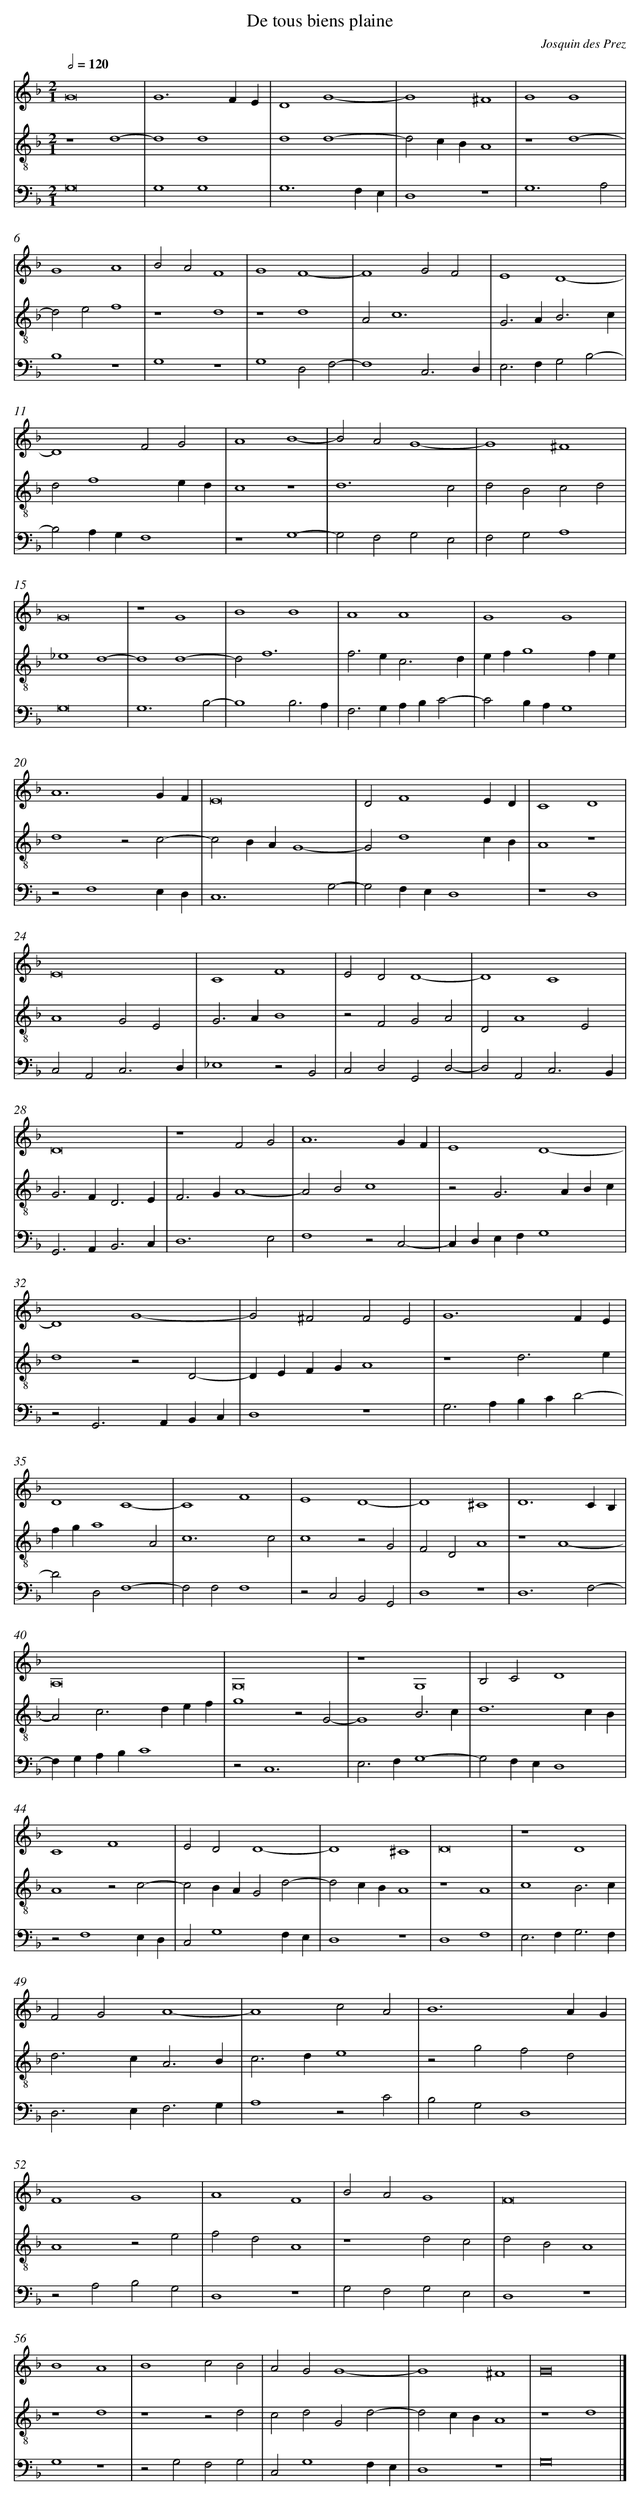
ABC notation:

X:1
T:De tous biens plaine
C: Josquin des Prez
L: 1/4
M: 2/1
Q: 1/2=120
V: 1 clef=treble
V: 2 clef=treble-8
V: 3 clef=bass
K: F
[V:1] G8 |
[V:2] z4d4- |
[V:3] G,8 |
[V:1] G6FE |
[V:2] d4d4 |
[V:3] G,4G,4 |
[V:1] D4G4- |
[V:2] d4d4- |
[V:3] G,6F,E, |
[V:1] G4^F4 |
[V:2] d2cBA4 |
[V:3] D,4z4 |
[V:1] G4G4 |
[V:2] z4d4- |
[V:3] G,6A,2 |
[V:1] G4A4 |
[V:2] d2e2f4 |
[V:3] B,4z4 |
[V:1] B2A2F4 |
[V:2] z4d4 |
[V:3] G,4z4 |
[V:1] G4F4- |
[V:2] z4d4 |
[V:3] G,4D,2F,2- |
[V:1] F4G2F2 |
[V:2] A2c6 |
[V:3] F,4C,3D, |
[V:1] E4D4- |
[V:2] G3AB3c |
[V:3] E,3F,G,2B,2- |
[V:1] D4F2G2 |
[V:2] d2f4ed |
[V:3] B,2A,G,F,4 |
[V:1] A4B4- |
[V:2] c4z4 |
[V:3] z4G,4- |
[V:1] B2A2G4- |
[V:2] d6c2 |
[V:3] G,2F,2G,2E,2 |
[V:1] G4^F4 |
[V:2] d2B2c2d2 |
[V:3] F,2G,2A,4 |
[V:1] G8 |
[V:2] _e4d4- |
[V:3] G,8 |
[V:1] z4G4 |
[V:2] d4d4- |
[V:3] G,6B,2- |
[V:1] B4B4 |
[V:2] d2f6 |
[V:3] B,4B,3A, |
[V:1] A4A4 |
[V:2] f3ec3d |
[V:3] F,3G,A,B,C2- |
[V:1] G4G4 |
[V:2] efg4fe |
[V:3] C2B,A,G,4 |
[V:1] A6GF |
[V:2] d4z2c2- |
[V:3] z2F,4E,D, |
[V:1] E8 |
[V:2] c2BAG4- |
[V:3] C,6G,2- |
[V:1] D2F4ED |
[V:2] G2d4cB |
[V:3] G,2F,E,D,4 |
[V:1] C4D4 |
[V:2] A4z4 |
[V:3] z4D,4 |
[V:1] E8 |
[V:2] A4G2E2 |
[V:3] C,2A,,2C,3D, |
[V:1] C4F4 |
[V:2] G3AB4 |
[V:3] _E,4z2B,,2 |
[V:1] E2D2D4- |
[V:2] z2F2G2A2 |
[V:3] C,2D,2G,,2D,2- |
[V:1] D4C4 |
[V:2] D2A4E2 |
[V:3] D,2A,,2C,3B,, |
[V:1] D8 |
[V:2] G3FD3E |
[V:3] G,,3A,,B,,3C, |
[V:1] z4F2G2 |
[V:2] F3GA4- |
[V:3] D,6E,2 |
[V:1] A6GF |
[V:2] A2B2c4 |
[V:3] F,4z2C,2- |
[V:1] E4D4- |
[V:2] z2G3ABc |
[V:3] C,D,E,F,G,4 |
[V:1] D4G4- |
[V:2] d4z2D2- |
[V:3] z2G,,3A,,B,,C, |
[V:1] G2^F2F2E2 |
[V:2] DEFGA4 |
[V:3] D,4z4 |
[V:1] G6FE |
[V:2] z4d3e |
[V:3] G,3A,B,CD2- |
[V:1] D4C4- |
[V:2] fga4A2 |
[V:3] D2D,2F,4- |
[V:1] C4F4 |
[V:2] c6c2 |
[V:3] F,2F,2F,4 |
[V:1] E4D4- |
[V:2] c4z2G2 |
[V:3] z2C,2B,,2G,,2 |
[V:1] D4^C4 |
[V:2] F2D2A4 |
[V:3] D,4z4 |
[V:1] D6CB, |
[V:2] z4A4- |
[V:3] D,6F,2- |
[V:1] A,8 |
[V:2] A2c3def |
[V:3] F,G,A,B,C4 |
[V:1] G,8 |
[V:2] g4z2G2- |
[V:3] z2C,6 |
[V:1] z4G,4 |
[V:2] G4B3c |
[V:3] E,3F,G,4- |
[V:1] B,2C2D4 |
[V:2] d6cB |
[V:3] G,2F,E,D,4 |
[V:1] C4F4 |
[V:2] A4z2c2- |
[V:3] z2F,4E,D, |
[V:1] E2D2D4- |
[V:2] c2BAG2d2- |
[V:3] C,2G,4F,E, |
[V:1] D4^C4 |
[V:2] d2cBA4 |
[V:3] D,4z4 |
[V:1] D8 |
[V:2] z4A4 |
[V:3] D,4F,4 |
[V:1] z4D4 |
[V:2] c4B3c |
[V:3] E,3F,G,3F, |
[V:1] F2G2A4- |
[V:2] d3cA3B |
[V:3] D,3E,F,3G, |
[V:1] A4c2A2 |
[V:2] c3de4 |
[V:3] A,4z2C2 |
[V:1] B6AG |
[V:2] z2g2f2d2 |
[V:3] B,2G,2D,4 |
[V:1] F4G4 |
[V:2] A4z2e2 |
[V:3] z2A,2B,2G,2 |
[V:1] A4F4 |
[V:2] f2d2A4 |
[V:3] D,4z4 |
[V:1] B2A2G4 |
[V:2] z4d2c2 |
[V:3] G,2F,2G,2E,2 |
[V:1] F8 |
[V:2] d2B2A4 |
[V:3] D,4z4 |
[V:1] B4A4 |
[V:2] z4d4 |
[V:3] G,4z4 |
[V:1] B4c2B2 |
[V:2] z4z2d2 |
[V:3] z2G,2F,2G,2 |
[V:1] A2G2G4- |
[V:2] c2d2G2d2- |
[V:3] C,2G,4F,E, |
[V:1] G4^F4 |
[V:2] d2cBA4 |
[V:3] D,4z4 |
[V:1] G8 |]
[V:2] z4d4 |]
[V:3] G,8 |]
